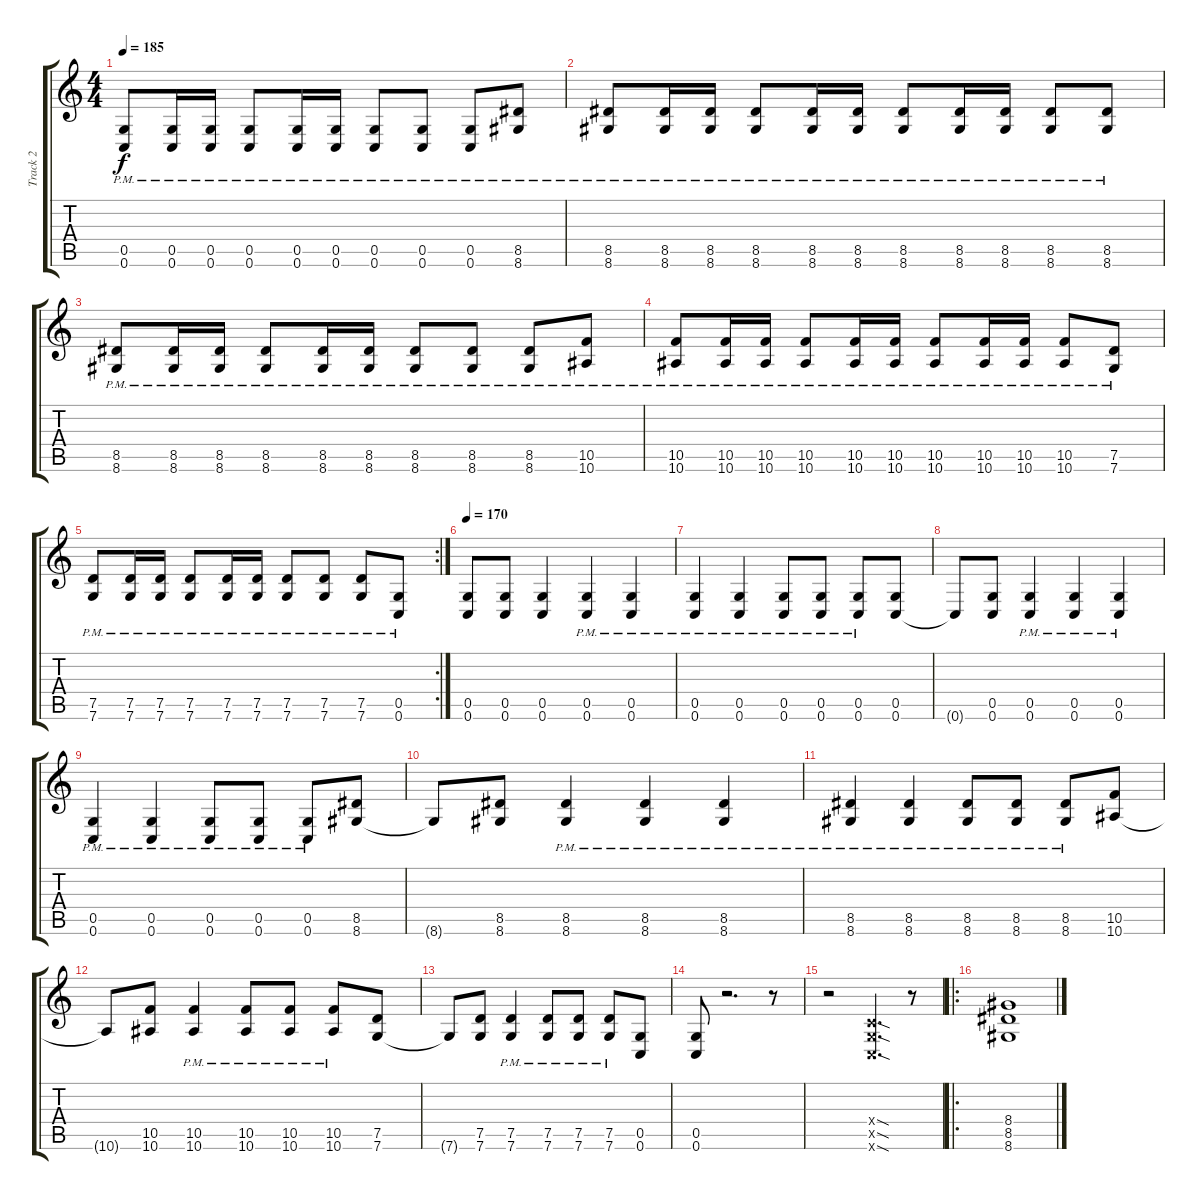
\track ("Track 2" "Track 2") {instrument distortionguitar}
\staff {score tabs}
\tuning (D4 A3 F3 C3 G2 C2) {hide}
\ts (4 4)
\tempo 185
\clef g2
\ks c
(0.5{pm} 0.6{pm}).8{dy f} (0.5{pm} 0.6{pm}).16 (0.5{pm} 0.6{pm}).16 (0.5{pm} 0.6{pm}).8 (0.5{pm} 0.6{pm}).16 (0.5{pm} 0.6{pm}).16 (0.5{pm} 0.6{pm}).8 (0.5{pm} 0.6{pm}).8 (0.5{pm} 0.6{pm}).8 (8.5{pm} 8.6{pm}).8 |
(8.5{pm} 8.6{pm}).8 (8.5{pm} 8.6{pm}).16 (8.5{pm} 8.6{pm}).16 (8.5{pm} 8.6{pm}).8 (8.5{pm} 8.6{pm}).16 (8.5{pm} 8.6{pm}).16 (8.5{pm} 8.6{pm}).8 (8.5{pm} 8.6{pm}).16 (8.5{pm} 8.6{pm}).16 (8.5{pm} 8.6{pm}).8 (8.5{pm} 8.6{pm}).8 |
(8.5{pm} 8.6{pm}).8 (8.5{pm} 8.6{pm}).16 (8.5{pm} 8.6{pm}).16 (8.5{pm} 8.6{pm}).8 (8.5{pm} 8.6{pm}).16 (8.5{pm} 8.6{pm}).16 (8.5{pm} 8.6{pm}).8 (8.5{pm} 8.6{pm}).8 (8.5{pm} 8.6{pm}).8 (10.5{pm} 10.6{pm}).8 |
(10.5{pm} 10.6{pm}).8 (10.5{pm} 10.6{pm}).16 (10.5{pm} 10.6{pm}).16 (10.5{pm} 10.6{pm}).8 (10.5{pm} 10.6{pm}).16 (10.5{pm} 10.6{pm}).16 (10.5{pm} 10.6{pm}).8 (10.5{pm} 10.6{pm}).16 (10.5{pm} 10.6{pm}).16 (10.5{pm} 10.6{pm}).8 (7.5{pm} 7.6{pm}).8 |
\rc 2
(7.5{pm} 7.6{pm}).8 (7.5{pm} 7.6{pm}).16 (7.5{pm} 7.6{pm}).16 (7.5{pm} 7.6{pm}).8 (7.5{pm} 7.6{pm}).16 (7.5{pm} 7.6{pm}).16 (7.5{pm} 7.6{pm}).8 (7.5{pm} 7.6{pm}).8 (7.5{pm} 7.6{pm}).8 (0.5{pm} 0.6{pm}).8 |
\tempo 170
(0.5 0.6).8 (0.5 0.6).8 (0.5 0.6).4 (0.5{pm} 0.6{pm}).4 (0.5{pm} 0.6{pm}).4 |
(0.5{pm} 0.6{pm}).4 (0.5{pm} 0.6{pm}).4 (0.5{pm} 0.6{pm}).8 (0.5{pm} 0.6{pm}).8 (0.5{pm} 0.6{pm}).8 (0.5 0.6).8 |
0.6{t}.8 (0.5 0.6).8 (0.5{pm} 0.6{pm}).4 (0.5{pm} 0.6{pm}).4 (0.5{pm} 0.6{pm}).4 |
(0.5{pm} 0.6{pm}).4 (0.5{pm} 0.6{pm}).4 (0.5{pm} 0.6{pm}).8 (0.5{pm} 0.6{pm}).8 (0.5{pm} 0.6{pm}).8 (8.5 8.6).8 |
8.6{t}.8 (8.5 8.6).8 (8.5{pm} 8.6{pm}).4 (8.5{pm} 8.6{pm}).4 (8.5{pm} 8.6{pm}).4 |
(8.5{pm} 8.6{pm}).4 (8.5{pm} 8.6{pm}).4 (8.5{pm} 8.6{pm}).8 (8.5{pm} 8.6{pm}).8 (8.5{pm} 8.6{pm}).8 (10.5 10.6).8 |
10.6{t}.8 (10.5 10.6).8 (10.5{pm} 10.6{pm}).4 (10.5{pm} 10.6{pm}).8 (10.5{pm} 10.6{pm}).8 (10.5{pm} 10.6{pm}).8 (7.5 7.6).8 |
7.6{t}.8 (7.5 7.6).8 (7.5{pm} 7.6{pm}).4 (7.5{pm} 7.6{pm}).8 (7.5{pm} 7.6{pm}).8 (7.5{pm} 7.6{pm}).8 (0.5 0.6).8 |
(0.5 0.6).8 r.2{d} r.8 |
r.2 (0.4{sod x} 0.5{sod x} 0.6{sod x}).4{d} r.8 |
\ro
(8.4 8.5 8.6).1
